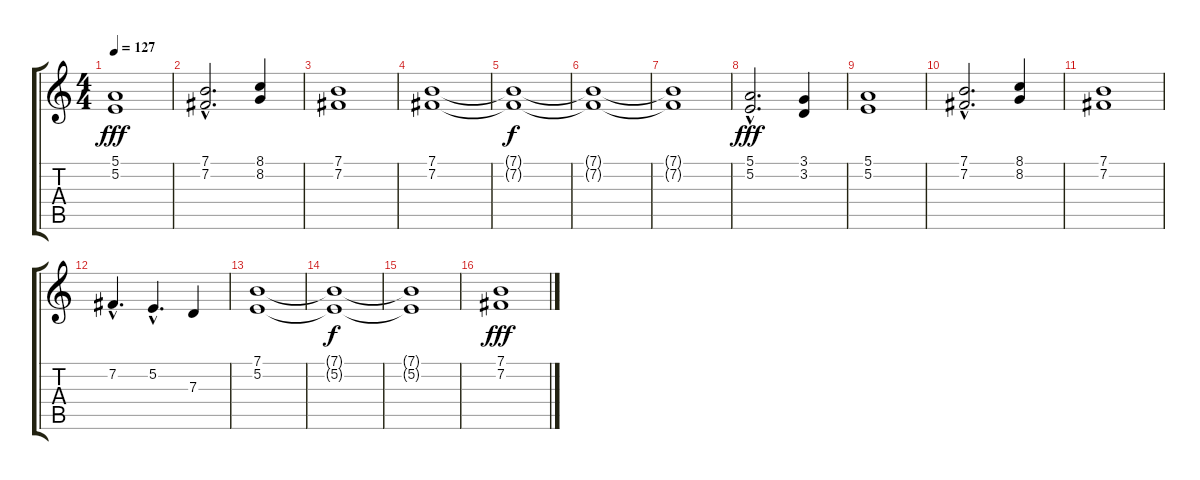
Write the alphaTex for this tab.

\track "" {instrument tremolostrings}
\staff {score tabs}
\tuning (E4 B3 G3 D3 A2 E2) {hide}
\ts (4 4)
\tempo 127
\clef g2
\ks c
(5.1 5.2).1{dy fff} |
(7.1{hac} 7.2{hac}).2{d} (8.1 8.2).4 |
(7.1 7.2).1 |
(7.1 7.2).1 |
(7.1{t} 7.2{t}).1{dy f} |
(7.1{t} 7.2{t}).1 |
(7.1{t} 7.2{t}).1 |
(5.1{hac} 5.2{hac}).2{d dy fff} (3.1 3.2).4 |
(5.1 5.2).1 |
(7.1{hac} 7.2{hac}).2{d} (8.1 8.2).4 |
(7.1 7.2).1 |
7.2{hac}.4{d instrument tremolostrings} 5.2{hac}.4{d} 7.3.4 |
(7.1 5.2).1 |
(7.1{t} 5.2{t}).1{dy f} |
(7.1{t} 5.2{t}).1 |
(7.1 7.2).1{dy fff}
